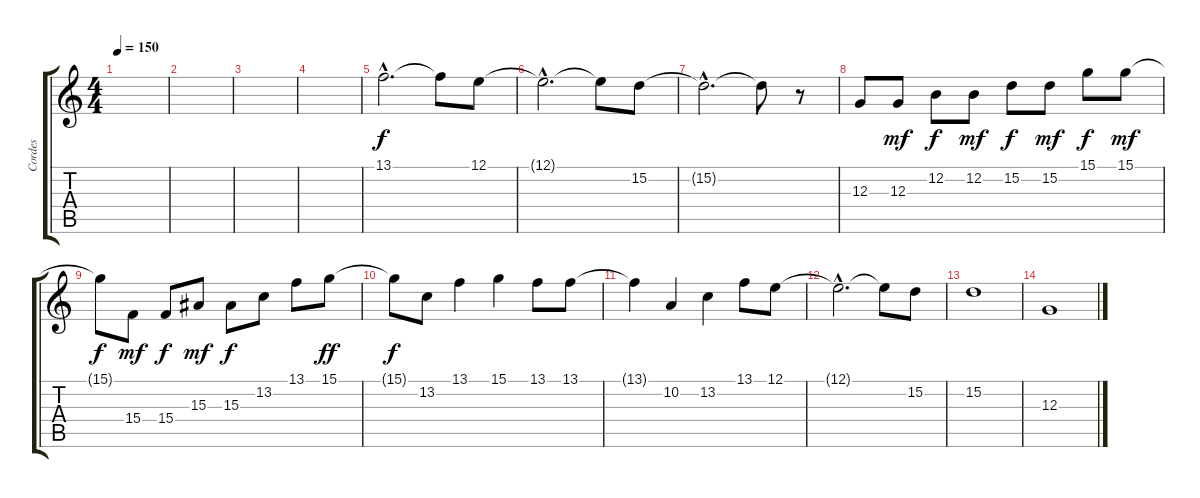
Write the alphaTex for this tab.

\track ("Cordes" "Cordes") {instrument stringensemble1}
\staff {score tabs}
\tuning (E4 B3 G3 D3 A2 E2) {hide}
\ts (4 4)
\tempo 150
\clef g2
\ks c
|
|
|
|
13.1{hac}.2{d} 13.1{t}.8 12.1.8 |
12.1{hac t}.2{d} 12.1{t}.8 15.2.8 |
15.2{hac t}.2{d} 15.2{t}.8 r.8 |
12.3.8 12.3.8{dy mf} 12.2.8{dy f} 12.2.8{dy mf} 15.2.8{dy f} 15.2.8{dy mf} 15.1.8{dy f} 15.1.8{dy mf} |
15.1{t}.8{dy f} 15.4.8{dy mf} 15.4.8{dy f} 15.3.8{dy mf} 15.3.8{dy f} 13.2.8 13.1.8 15.1.8{dy ff} |
15.1{t}.8{dy f} 13.2.8 13.1.4 15.1.4 13.1.8 13.1.8 |
13.1{t}.4 10.2.4 13.2.4 13.1.8 12.1.8 |
12.1{hac t}.2{d} 12.1{t}.8 15.2.8 |
15.2.1 |
12.3.1
